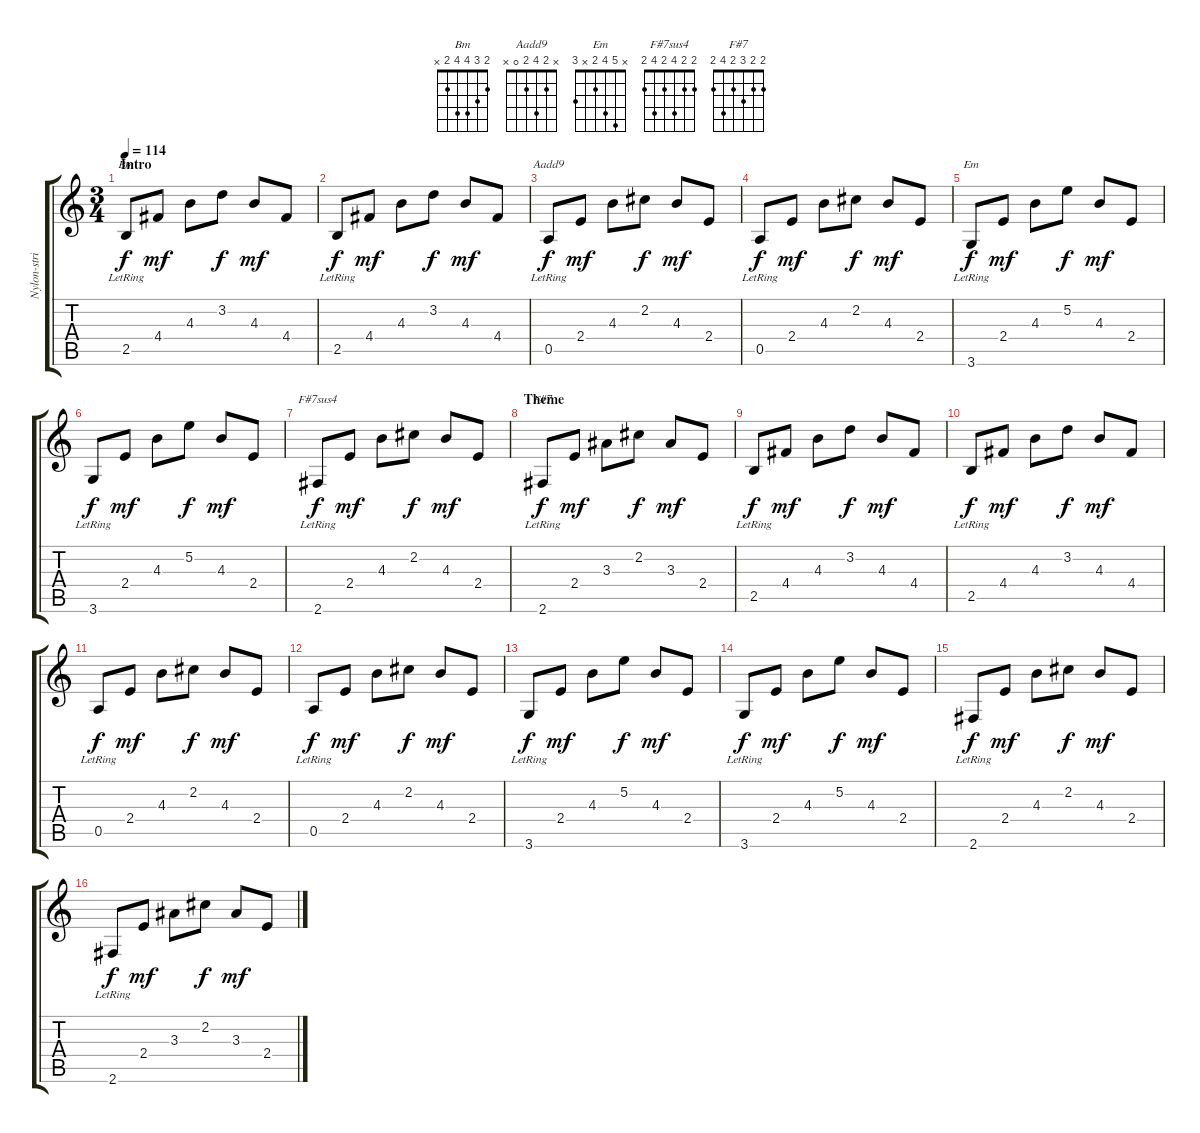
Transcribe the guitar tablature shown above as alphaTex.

\track ("Nylon-strings Guitar" "Nylon-stri") {instrument acousticguitarnylon}
\staff {score tabs}
\tuning (E4 B3 G3 D3 A2 E2) {hide}
\chord ("Bm" 2 3 4 4 2 x)
\chord ("Aadd9" x 2 4 2 0 x)
\chord ("Em" x 5 4 2 x 3)
\chord ("F#7sus4" 2 2 4 2 4 2)
\chord ("F#7" 2 2 3 2 4 2)
\ts (3 4)
\section ("" "Intro")
\tempo 114
\clef g2
\ks c
2.5{lr}.8{ch "Bm" dy f instrument acousticguitarnylon} 4.4.8{dy mf} 4.3.8 3.2.8{dy f} 4.3.8{dy mf} 4.4.8 |
2.5{lr}.8{dy f} 4.4.8{dy mf} 4.3.8 3.2.8{dy f} 4.3.8{dy mf} 4.4.8 |
0.5{lr}.8{ch "Aadd9" dy f} 2.4.8{dy mf} 4.3.8 2.2.8{dy f} 4.3.8{dy mf} 2.4.8 |
0.5{lr}.8{dy f} 2.4.8{dy mf} 4.3.8 2.2.8{dy f} 4.3.8{dy mf} 2.4.8 |
3.6{lr}.8{ch "Em" dy f} 2.4.8{dy mf} 4.3.8 5.2.8{dy f} 4.3.8{dy mf} 2.4.8 |
3.6{lr}.8{dy f} 2.4.8{dy mf} 4.3.8 5.2.8{dy f} 4.3.8{dy mf} 2.4.8 |
2.6{lr}.8{ch "F#7sus4" dy f} 2.4.8{dy mf} 4.3.8 2.2.8{dy f} 4.3.8{dy mf} 2.4.8 |
\section ("" "Theme")
2.6{lr}.8{ch "F#7" dy f} 2.4.8{dy mf} 3.3.8 2.2.8{dy f} 3.3.8{dy mf} 2.4.8 |
2.5{lr}.8{dy f} 4.4.8{dy mf} 4.3.8 3.2.8{dy f} 4.3.8{dy mf} 4.4.8 |
2.5{lr}.8{dy f} 4.4.8{dy mf} 4.3.8 3.2.8{dy f} 4.3.8{dy mf} 4.4.8 |
0.5{lr}.8{dy f} 2.4.8{dy mf} 4.3.8 2.2.8{dy f} 4.3.8{dy mf} 2.4.8 |
0.5{lr}.8{dy f} 2.4.8{dy mf} 4.3.8 2.2.8{dy f} 4.3.8{dy mf} 2.4.8 |
3.6{lr}.8{dy f} 2.4.8{dy mf} 4.3.8 5.2.8{dy f} 4.3.8{dy mf} 2.4.8 |
3.6{lr}.8{dy f} 2.4.8{dy mf} 4.3.8 5.2.8{dy f} 4.3.8{dy mf} 2.4.8 |
2.6{lr}.8{dy f} 2.4.8{dy mf} 4.3.8 2.2.8{dy f} 4.3.8{dy mf} 2.4.8 |
2.6{lr}.8{dy f} 2.4.8{dy mf} 3.3.8 2.2.8{dy f} 3.3.8{dy mf} 2.4.8
